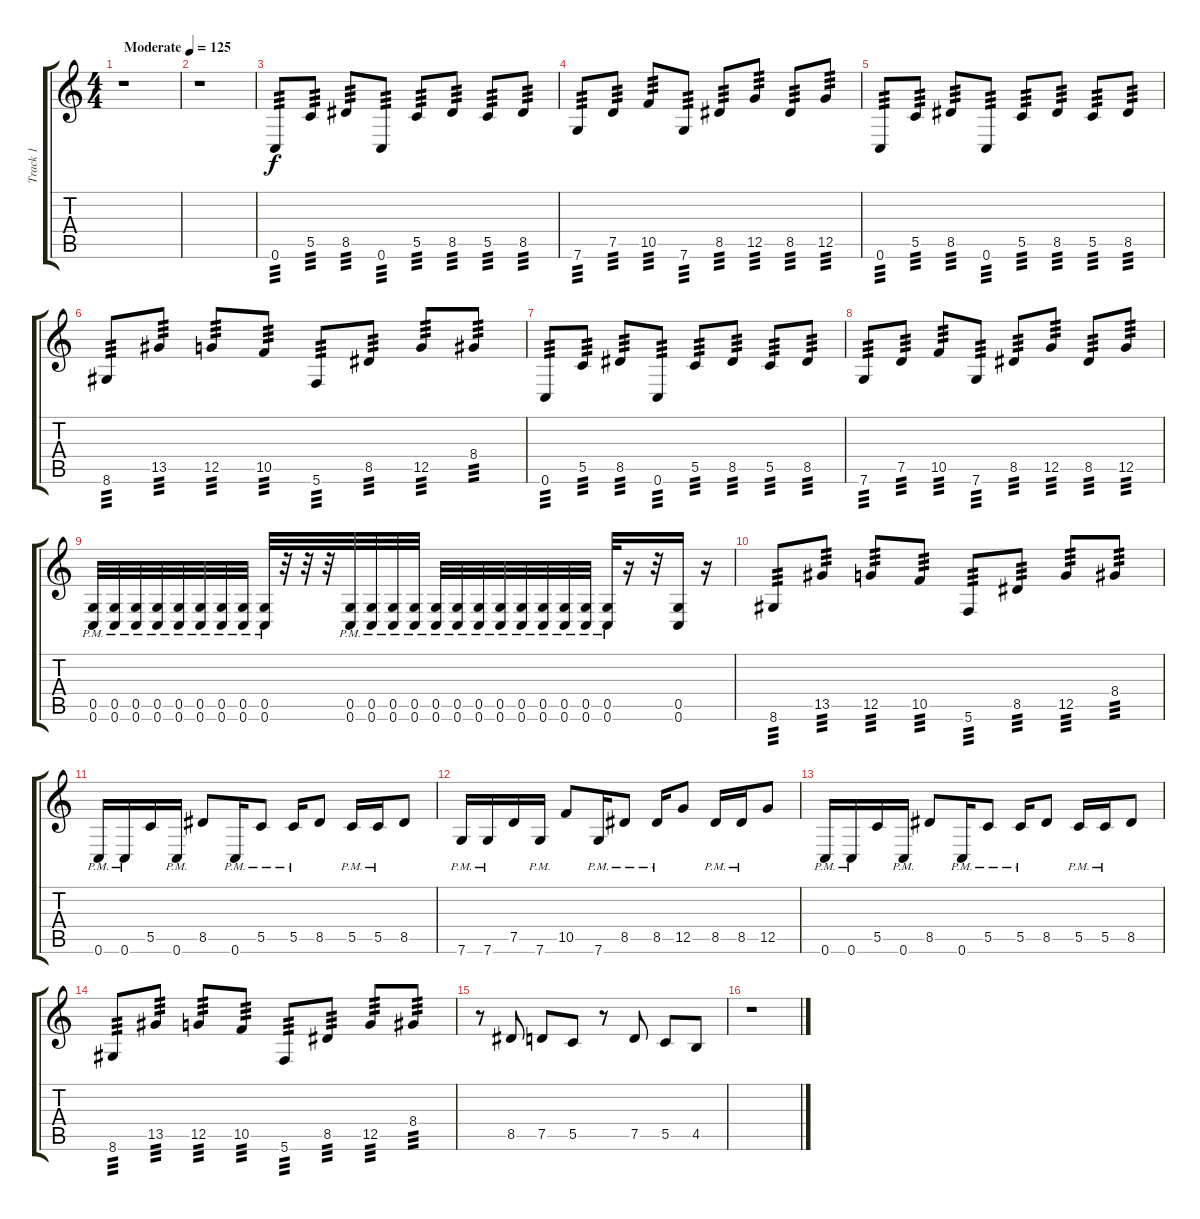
\track ("Track 1" "Track 1") {instrument overdrivenguitar}
\staff {score tabs}
\tuning (D4 A3 F3 C3 G2 C2) {hide}
\ts (4 4)
\tempo (125 "Moderate")
\clef g2
\ks c
r.1{dy f instrument overdrivenguitar} |
r.1 |
0.6.8{tp 3} 5.5.8{tp 3} 8.5.8{tp 3} 0.6.8{tp 3} 5.5.8{tp 3} 8.5.8{tp 3} 5.5.8{tp 3} 8.5.8{tp 3} |
7.6.8{tp 3} 7.5.8{tp 3} 10.5.8{tp 3} 7.6.8{tp 3} 8.5.8{tp 3} 12.5.8{tp 3} 8.5.8{tp 3} 12.5.8{tp 3} |
0.6.8{tp 3} 5.5.8{tp 3} 8.5.8{tp 3} 0.6.8{tp 3} 5.5.8{tp 3} 8.5.8{tp 3} 5.5.8{tp 3} 8.5.8{tp 3} |
8.6.8{tp 3} 13.5.8{tp 3} 12.5.8{tp 3} 10.5.8{tp 3} 5.6.8{tp 3} 8.5.8{tp 3} 12.5.8{tp 3} 8.4.8{tp 3} |
0.6.8{tp 3} 5.5.8{tp 3} 8.5.8{tp 3} 0.6.8{tp 3} 5.5.8{tp 3} 8.5.8{tp 3} 5.5.8{tp 3} 8.5.8{tp 3} |
7.6.8{tp 3} 7.5.8{tp 3} 10.5.8{tp 3} 7.6.8{tp 3} 8.5.8{tp 3} 12.5.8{tp 3} 8.5.8{tp 3} 12.5.8{tp 3} |
(0.5{pm} 0.6{pm}).32 (0.5{pm} 0.6{pm}).32 (0.5{pm} 0.6{pm}).32 (0.5{pm} 0.6{pm}).32 (0.5{pm} 0.6{pm}).32 (0.5{pm} 0.6{pm}).32 (0.5{pm} 0.6{pm}).32 (0.5{pm} 0.6{pm}).32 (0.5{pm} 0.6{pm}).32 r.32 r.32 r.32 (0.5{pm} 0.6{pm}).32 (0.5{pm} 0.6{pm}).32 (0.5{pm} 0.6{pm}).32 (0.5{pm} 0.6{pm}).32 (0.5{pm} 0.6{pm}).32 (0.5{pm} 0.6).32 (0.5{pm} 0.6{pm}).32 (0.5{pm} 0.6{pm}).32 (0.5{pm} 0.6{pm}).32 (0.5{pm} 0.6{pm}).32 (0.5{pm} 0.6{pm}).32 (0.5{pm} 0.6{pm}).32 (0.5{pm} 0.6{pm}).32 r.16 r.32 (0.5 0.6).16 r.16 |
8.6.8{tp 3} 13.5.8{tp 3} 12.5.8{tp 3} 10.5.8{tp 3} 5.6.8{tp 3} 8.5.8{tp 3} 12.5.8{tp 3} 8.4.8{tp 3} |
0.6{pm}.16 0.6{pm}.16 5.5.16 0.6{pm}.16 8.5.8 0.6{pm}.16 5.5{pm}.8 5.5{pm}.16 8.5.8 5.5{pm}.16 5.5{pm}.16 8.5.8 |
7.6{pm}.16 7.6{pm}.16 7.5.16 7.6{pm}.16 10.5.8 7.6{pm}.16 8.5{pm}.8 8.5{pm}.16 12.5.8 8.5{pm}.16 8.5{pm}.16 12.5.8 |
0.6{pm}.16 0.6{pm}.16 5.5.16 0.6{pm}.16 8.5.8 0.6{pm}.16 5.5{pm}.8 5.5{pm}.16 8.5.8 5.5{pm}.16 5.5{pm}.16 8.5.8 |
8.6.8{tp 3} 13.5.8{tp 3} 12.5.8{tp 3} 10.5.8{tp 3} 5.6.8{tp 3} 8.5.8{tp 3} 12.5.8{tp 3} 8.4.8{tp 3} |
r.8 8.5.8 7.5.8 5.5.8 r.8 7.5.8 5.5.8 4.5.8 |
r.1
